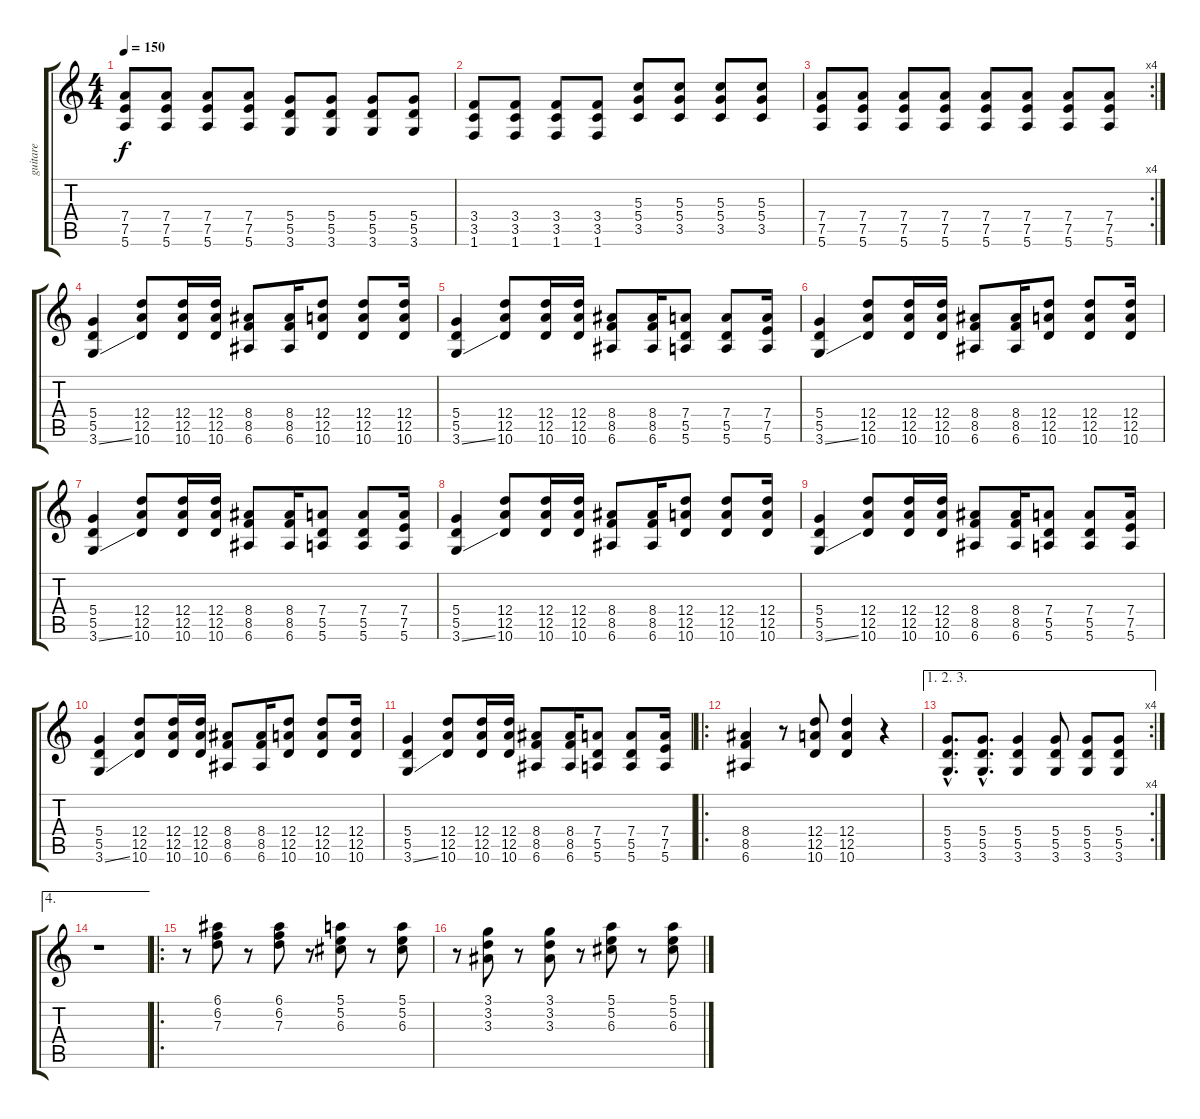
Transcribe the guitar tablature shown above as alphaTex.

\track ("guitare" "guitare") {instrument distortionguitar}
\staff {score tabs}
\tuning (E4 B3 G3 D3 A2 E2) {hide}
\ts (4 4)
\tempo 150
\clef g2
\ks c
(7.4 7.5 5.6).8{dy f} (7.4 7.5 5.6).8 (7.4 7.5 5.6).8 (7.4 7.5 5.6).8 (5.4 5.5 3.6).8 (5.4 5.5 3.6).8 (5.4 5.5 3.6).8 (5.4 5.5 3.6).8 |
(3.4 3.5 1.6).8 (3.4 3.5 1.6).8 (3.4 3.5 1.6).8 (3.4 3.5 1.6).8 (5.3 5.4 3.5).8 (5.3 5.4 3.5).8 (5.3 5.4 3.5).8 (5.3 5.4 3.5).8 |
\rc 4
(7.4 7.5 5.6).8 (7.4 7.5 5.6).8 (7.4 7.5 5.6).8 (7.4 7.5 5.6).8 (7.4 7.5 5.6).8 (7.4 7.5 5.6).8 (7.4 7.5 5.6).8 (7.4 7.5 5.6).8 |
(5.4 5.5 3.6{ss}).4 (12.4 12.5 10.6).8 (12.4 12.5 10.6).16 (12.4 12.5 10.6).16 (8.4 8.5 6.6).8 (8.4 8.5 6.6).16 (12.4 12.5 10.6).8 (12.4 12.5 10.6).8 (12.4 12.5 10.6).16 |
(5.4 5.5 3.6{ss}).4 (12.4 12.5 10.6).8 (12.4 12.5 10.6).16 (12.4 12.5 10.6).16 (8.4 8.5 6.6).8 (8.4 8.5 6.6).16 (7.4 5.5 5.6).8 (7.4 5.5 5.6).8 (7.4 7.5 5.6).16 |
(5.4 5.5 3.6{ss}).4 (12.4 12.5 10.6).8 (12.4 12.5 10.6).16 (12.4 12.5 10.6).16 (8.4 8.5 6.6).8 (8.4 8.5 6.6).16 (12.4 12.5 10.6).8 (12.4 12.5 10.6).8 (12.4 12.5 10.6).16 |
(5.4 5.5 3.6{ss}).4 (12.4 12.5 10.6).8 (12.4 12.5 10.6).16 (12.4 12.5 10.6).16 (8.4 8.5 6.6).8 (8.4 8.5 6.6).16 (7.4 5.5 5.6).8 (7.4 5.5 5.6).8 (7.4 7.5 5.6).16 |
(5.4 5.5 3.6{ss}).4 (12.4 12.5 10.6).8 (12.4 12.5 10.6).16 (12.4 12.5 10.6).16 (8.4 8.5 6.6).8 (8.4 8.5 6.6).16 (12.4 12.5 10.6).8 (12.4 12.5 10.6).8 (12.4 12.5 10.6).16 |
(5.4 5.5 3.6{ss}).4 (12.4 12.5 10.6).8 (12.4 12.5 10.6).16 (12.4 12.5 10.6).16 (8.4 8.5 6.6).8 (8.4 8.5 6.6).16 (7.4 5.5 5.6).8 (7.4 5.5 5.6).8 (7.4 7.5 5.6).16 |
(5.4 5.5 3.6{ss}).4 (12.4 12.5 10.6).8 (12.4 12.5 10.6).16 (12.4 12.5 10.6).16 (8.4 8.5 6.6).8 (8.4 8.5 6.6).16 (12.4 12.5 10.6).8 (12.4 12.5 10.6).8 (12.4 12.5 10.6).16 |
(5.4 5.5 3.6{ss}).4 (12.4 12.5 10.6).8 (12.4 12.5 10.6).16 (12.4 12.5 10.6).16 (8.4 8.5 6.6).8 (8.4 8.5 6.6).16 (7.4 5.5 5.6).8 (7.4 5.5 5.6).8 (7.4 7.5 5.6).16 |
\ro
(8.4 8.5 6.6).4 r.8 (12.4 12.5 10.6).8 (12.4 12.5 10.6).4 r.4 |
\ae (1 2 3)
\rc 4
(5.4{hac} 5.5{hac} 3.6{hac}).8{d} (5.4{hac} 5.5{hac} 3.6{hac}).8{d} (5.4 5.5 3.6).4 (5.4 5.5 3.6).8 (5.4 5.5 3.6).8 (5.4 5.5 3.6).8 |
\ae 4
r.1 |
\ro
r.8 (6.1 6.2 7.3).8 r.8 (6.1 6.2 7.3).8 r.8 (5.1 5.2 6.3).8 r.8 (5.1 5.2 6.3).8 |
r.8 (3.1 3.2 3.3).8 r.8 (3.1 3.2 3.3).8 r.8 (5.1 5.2 6.3).8 r.8 (5.1 5.2 6.3).8
